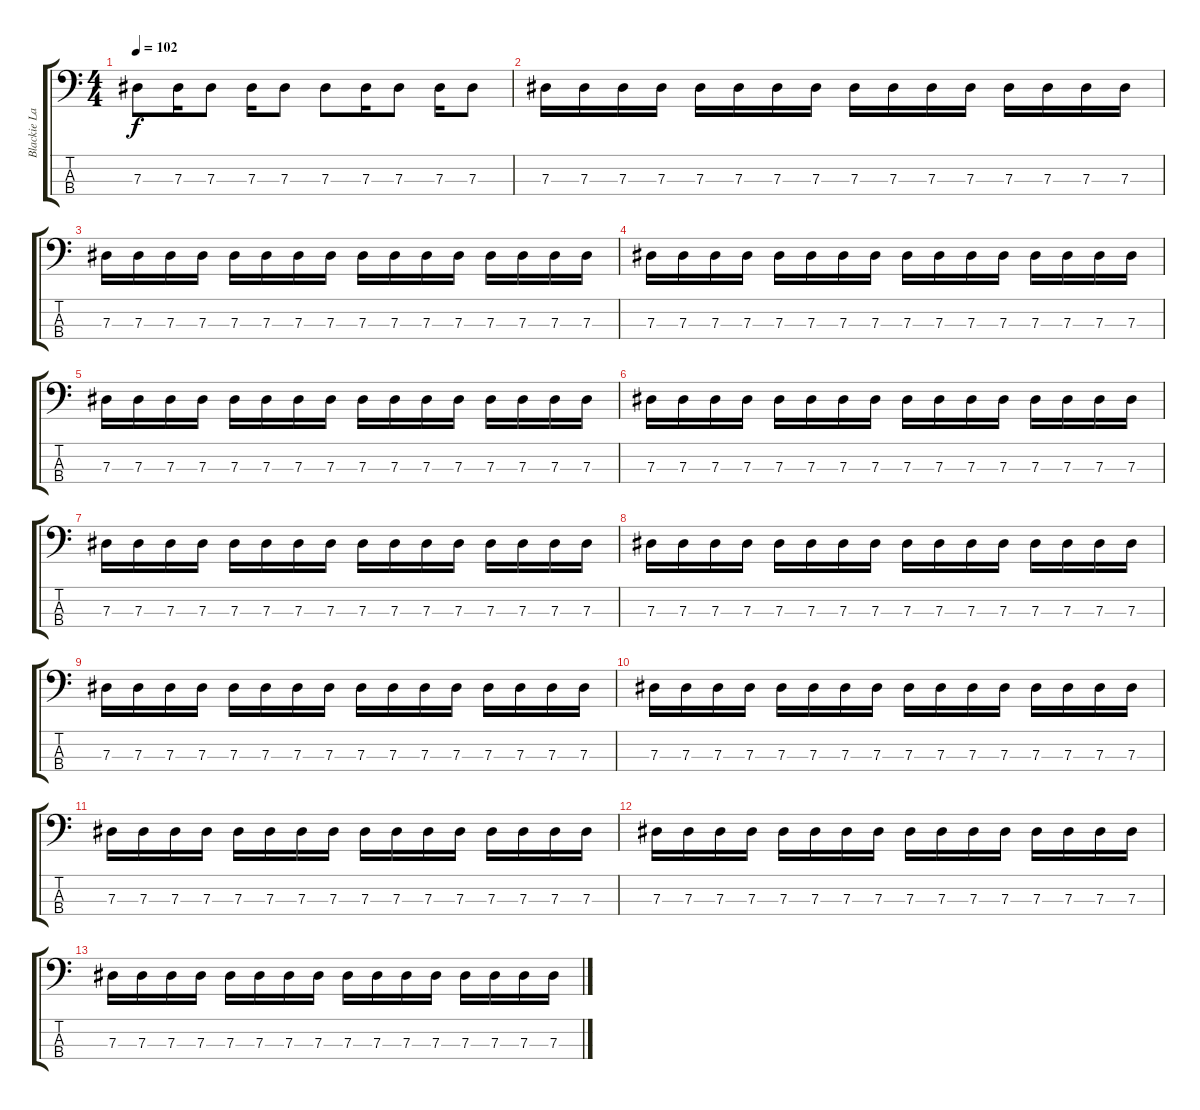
\track ("Blackie Lawless (bass)" "Blackie La") {instrument electricbassfinger}
\staff {score tabs}
\tuning (Gb2 Db2 Ab1 Eb1) {hide}
\ts (4 4)
\tempo 102
\clef f4
\ks c
7.3.8{dy f} 7.3.16 7.3.8 7.3.16 7.3.8 7.3.8 7.3.16 7.3.8 7.3.16 7.3.8 |
7.3.16 7.3.16 7.3.16 7.3.16 7.3.16 7.3.16 7.3.16 7.3.16 7.3.16 7.3.16 7.3.16 7.3.16 7.3.16 7.3.16 7.3.16 7.3.16 |
7.3.16 7.3.16 7.3.16 7.3.16 7.3.16 7.3.16 7.3.16 7.3.16 7.3.16 7.3.16 7.3.16 7.3.16 7.3.16 7.3.16 7.3.16 7.3.16 |
7.3.16 7.3.16 7.3.16 7.3.16 7.3.16 7.3.16 7.3.16 7.3.16 7.3.16 7.3.16 7.3.16 7.3.16 7.3.16 7.3.16 7.3.16 7.3.16 |
7.3.16 7.3.16 7.3.16 7.3.16 7.3.16 7.3.16 7.3.16 7.3.16 7.3.16 7.3.16 7.3.16 7.3.16 7.3.16 7.3.16 7.3.16 7.3.16 |
7.3.16 7.3.16 7.3.16 7.3.16 7.3.16 7.3.16 7.3.16 7.3.16 7.3.16 7.3.16 7.3.16 7.3.16 7.3.16 7.3.16 7.3.16 7.3.16 |
7.3.16 7.3.16 7.3.16 7.3.16 7.3.16 7.3.16 7.3.16 7.3.16 7.3.16 7.3.16 7.3.16 7.3.16 7.3.16 7.3.16 7.3.16 7.3.16 |
7.3.16 7.3.16 7.3.16 7.3.16 7.3.16 7.3.16 7.3.16 7.3.16 7.3.16 7.3.16 7.3.16 7.3.16 7.3.16 7.3.16 7.3.16 7.3.16 |
7.3.16 7.3.16 7.3.16 7.3.16 7.3.16 7.3.16 7.3.16 7.3.16 7.3.16 7.3.16 7.3.16 7.3.16 7.3.16 7.3.16 7.3.16 7.3.16 |
7.3.16 7.3.16 7.3.16 7.3.16 7.3.16 7.3.16 7.3.16 7.3.16 7.3.16 7.3.16 7.3.16 7.3.16 7.3.16 7.3.16 7.3.16 7.3.16 |
7.3.16 7.3.16 7.3.16 7.3.16 7.3.16 7.3.16 7.3.16 7.3.16 7.3.16 7.3.16 7.3.16 7.3.16 7.3.16 7.3.16 7.3.16 7.3.16 |
7.3.16 7.3.16 7.3.16 7.3.16 7.3.16 7.3.16 7.3.16 7.3.16 7.3.16 7.3.16 7.3.16 7.3.16 7.3.16 7.3.16 7.3.16 7.3.16 |
7.3.16 7.3.16 7.3.16 7.3.16 7.3.16 7.3.16 7.3.16 7.3.16 7.3.16 7.3.16 7.3.16 7.3.16 7.3.16 7.3.16 7.3.16 7.3.16
